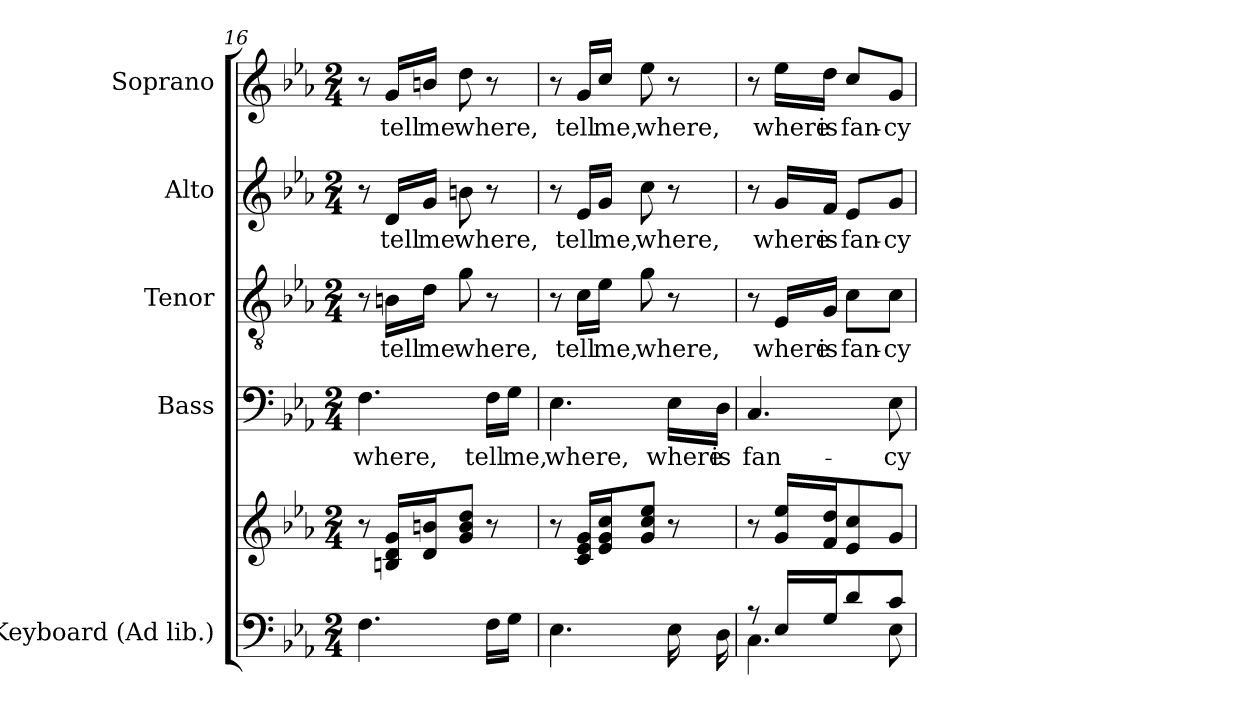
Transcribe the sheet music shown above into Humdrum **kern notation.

**kern	**kern	**kern	**text	**kern	**text	**kern	**text	**kern	**text
*part5	*part5	*part4	*part4	*part3	*part3	*part2	*part2	*part1	*part1
*staff6	*staff5	*staff4	*staff4	*staff3	*staff3	*staff2	*staff2	*staff1	*staff1
*I"Keyboard (Ad lib.)	*	*I"Bass	*	*I"Tenor	*	*I"Alto	*	*I"Soprano	*
*I'Kbd.	*	*I'B.	*	*I'T.	*	*I'A.	*	*I'S.	*
*clefF4	*clefG2	*clefF4	*	*clefGv2	*	*clefG2	*	*clefG2	*
*	*	*	*	*ITrd7c12	*	*	*	*	*
*k[b-e-a-]	*k[b-e-a-]	*k[b-e-a-]	*	*k[b-e-a-]	*	*k[b-e-a-]	*	*k[b-e-a-]	*
*E-:	*E-:	*E-:	*	*E-:	*	*E-:	*	*E-:	*
*M2/4	*M2/4	*M2/4	*	*M2/4	*	*M2/4	*	*M2/4	*
=16	=16	=16	=16	=16	=16	=16	=16	=16	=16
!	!	!	!LO:LY:b:color=#000000	!	!	!	!	!	!
4.Fi\	8r	4.Fi\	where,	8r	.	8r	.	8r	.
!	!	!	!	!	!LO:LY:b:color=#000000	!	!	!	!
!	!	!	!	!	!	!	!LO:LY:b:color=#000000	!	!
!	!	!	!	!	!	!	!	!	!LO:LY:b:color=#000000
.	16Bni/ 16di 16giLL	.	.	16BBni\LL	tell	16di/LL	tell	16gi/LL	tell
!	!	!	!	!	!LO:LY:b:color=#000000	!	!	!	!
!	!	!	!	!	!	!	!LO:LY:b:color=#000000	!	!
!	!	!	!	!	!	!	!	!	!LO:LY:b:color=#000000
.	16di/ 16bniJ	.	.	16Di\JJ	me	16gi/JJ	me	16bni/JJ	me
!	!	!	!	!	!LO:LY:b:color=#000000	!	!	!	!
!	!	!	!	!	!	!	!LO:LY:b:color=#000000	!	!
!	!	!	!	!	!	!	!	!	!LO:LY:b:color=#000000
.	8gi/ 8bi 8ddiJ	.	.	8Gi\	where,	8bni\	where,	8ddi\	where,
!	!	!	!LO:LY:b:color=#000000	!	!	!	!	!	!
16Fi\LL	8r	16Fi\LL	tell	8r	.	8r	.	8r	.
!	!	!	!LO:LY:b:color=#000000	!	!	!	!	!	!
16Gi\JJ	.	16Gi\JJ	me,	.	.	.	.	.	.
=17	=17	=17	=17	=17	=17	=17	=17	=17	=17
!	!	!	!LO:LY:b:color=#000000	!	!	!	!	!	!
4.E-i\	8r	4.E-i\	where,	8r	.	8r	.	8r	.
!	!	!	!	!	!LO:LY:b:color=#000000	!	!	!	!
!	!	!	!	!	!	!	!LO:LY:b:color=#000000	!	!
!	!	!	!	!	!	!	!	!	!LO:LY:b:color=#000000
.	16ci/ 16e-i 16giLL	.	.	16Ci\LL	tell	16e-i/LL	tell	16gi/LL	tell
!	!	!	!	!	!LO:LY:b:color=#000000	!	!	!	!
!	!	!	!	!	!	!	!LO:LY:b:color=#000000	!	!
!	!	!	!	!	!	!	!	!	!LO:LY:b:color=#000000
.	16e-i/ 16gi 16cciJ	.	.	16E-i\JJ	me,	16gi/JJ	me,	16cci/JJ	me,
!	!	!	!	!	!LO:LY:b:color=#000000	!	!	!	!
!	!	!	!	!	!	!	!LO:LY:b:color=#000000	!	!
!	!	!	!	!	!	!	!	!	!LO:LY:b:color=#000000
.	8gi/ 8cci 8ee-iJ	.	.	8Gi\	where,	8cci\	where,	8ee-i\	where,
!	!	!	!LO:LY:b:color=#000000	!	!	!	!	!	!
16E-i\	8r	16E-i\LL	where	8r	.	8r	.	8r	.
!	!	!	!LO:LY:b:color=#000000	!	!	!	!	!	!
16Di\	.	16Di\JJ	is	.	.	.	.	.	.
!!LO:LB:g=z
=18	=18	=18	=18	=18	=18	=18	=18	=18	=18
*^	*	*	*	*	*	*	*	*	*
!	!	!	!	!LO:LY:b:color=#000000	!	!	!	!	!	!
8r	4.Ci\	8r	4.Ci/	fan-	8r	.	8r	.	8r	.
!	!	!	!	!	!	!LO:LY:b:color=#000000	!	!	!	!
!	!	!	!	!	!	!	!	!LO:LY:b:color=#000000	!	!
!	!	!	!	!	!	!	!	!	!	!LO:LY:b:color=#000000
16E-i/LL	.	16gi/ 16ee-iLL	.	.	16EE-i/LL	where	16gi/LL	where	16ee-i\LL	where
!	!	!	!	!	!	!LO:LY:b:color=#000000	!	!	!	!
!	!	!	!	!	!	!	!	!LO:LY:b:color=#000000	!	!
!	!	!	!	!	!	!	!	!	!	!LO:LY:b:color=#000000
16Gi/J	.	16fi/ 16ddiJ	.	.	16GGi/JJ	is	16fi/JJ	is	16ddi\JJ	is
!	!	!	!	!	!	!LO:LY:b:color=#000000	!	!	!	!
!	!	!	!	!	!	!	!	!LO:LY:b:color=#000000	!	!
!	!	!	!	!	!	!	!	!	!	!LO:LY:b:color=#000000
8di/	.	8e-i/ 8cci	.	.	8Ci\L	fan-	8e-i/L	fan-	8cci/L	fan-
!	!	!	!	!LO:LY:b:color=#000000	!	!	!	!	!	!
!	!	!	!	!	!	!LO:LY:b:color=#000000	!	!	!	!
!	!	!	!	!	!	!	!	!LO:LY:b:color=#000000	!	!
!	!	!	!	!	!	!	!	!	!	!LO:LY:b:color=#000000
8ci/J	8E-i\	8gi/J	8E-i\	-cy	8Ci\J	-cy	8gi/J	-cy	8gi/J	-cy
*v	*v	*	*	*	*	*	*	*	*	*
=	=	=	=	=	=	=	=	=	=
*-	*-	*-	*-	*-	*-	*-	*-	*-	*-
